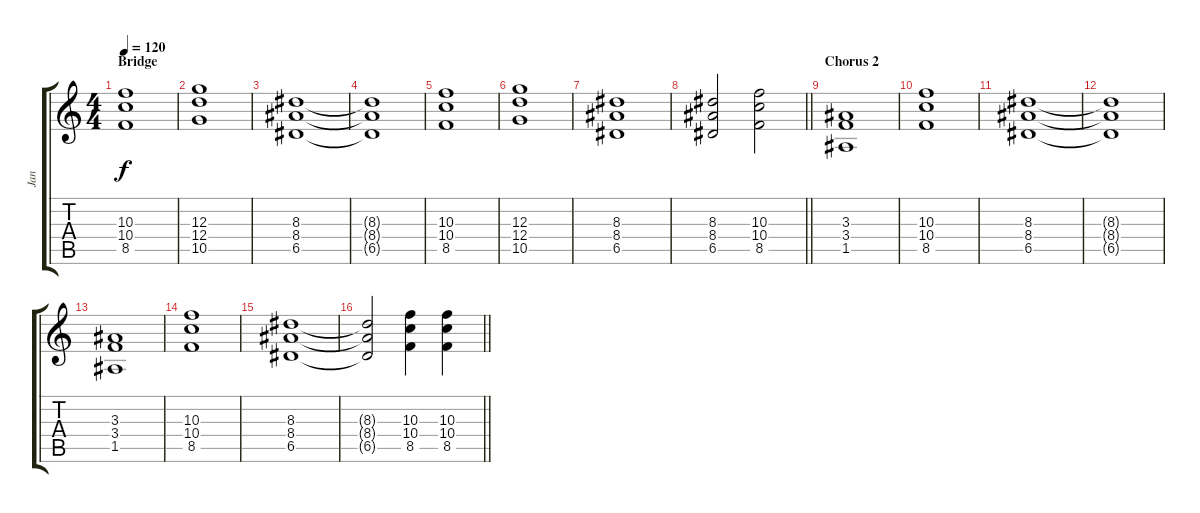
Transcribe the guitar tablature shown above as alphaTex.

\track ("Jan" "Jan") {instrument distortionguitar}
\staff {score tabs}
\tuning (E4 B3 G3 D3 A2 E2) {hide}
\ts (4 4)
\section ("" "Bridge")
\tempo 120
\clef g2
\ks c
(10.3 10.4 8.5).1{dy f} |
(12.3 12.4 10.5).1 |
(8.3 8.4 6.5).1 |
(8.3{t} 8.4{t} 6.5{t}).1 |
(10.3 10.4 8.5).1 |
(12.3 12.4 10.5).1 |
(8.3 8.4 6.5).1 |
\barLineRight lightlight
(8.3 8.4 6.5).2 (10.3 10.4 8.5).2 |
\section ("" "Chorus 2")
(3.3 3.4 1.5).1 |
(10.3 10.4 8.5).1 |
(8.3 8.4 6.5).1 |
(8.3{t} 8.4{t} 6.5{t}).1 |
(3.3 3.4 1.5).1 |
(10.3 10.4 8.5).1 |
(8.3 8.4 6.5).1 |
\barLineRight lightlight
(8.3{t} 8.4{t} 6.5{t}).2 (10.3 10.4 8.5).4 (10.3 10.4 8.5).4
